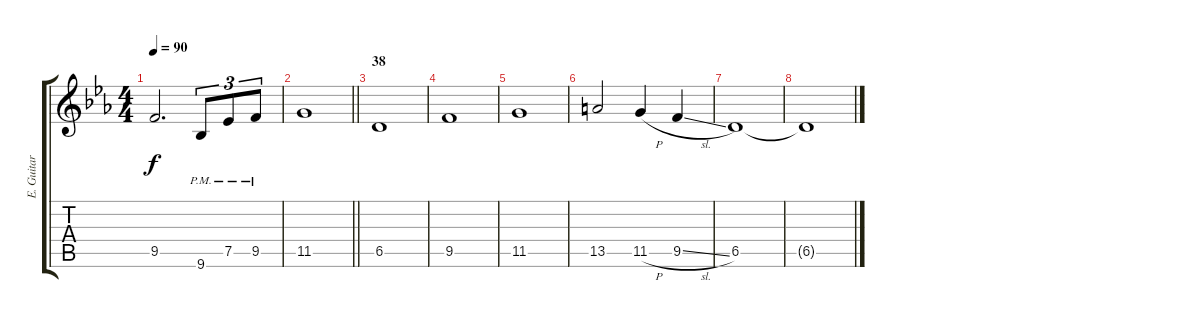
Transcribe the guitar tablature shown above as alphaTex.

\track ("E. Guitar I" "E. Guitar ") {instrument overdrivenguitar}
\staff {score tabs}
\tuning (Eb4 Bb3 Gb3 Db3 Ab2 Db2) {hide}
\ts (4 4)
\tempo 90
\clef g2
\ks eb
9.5.2{d dy f} 9.6{pm}.8{tu (3 2)} 7.5{pm}.8{tu (3 2)} 9.5{pm}.8{tu (3 2)} |
\barLineRight lightlight
11.5.1 |
\section ("" "38")
6.5.1 |
9.5.1 |
11.5.1 |
13.5.2 11.5{h}.4 9.5{sl}.4 |
6.5.1 |
6.5{t}.1
